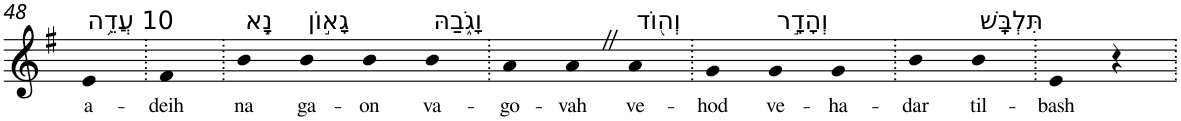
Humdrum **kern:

**kern	**text
*part1	*part1
*staff1	*staff1
*I"Piano	*
*I'Pno	*
!!LO:PB:g=z
*clefG2	*
*k[f#]	*
*G:	*
=48	=48
!LO:TX:a:t=10 עֲדֵ֥ה	!
!	!LO:LY:b
4e	a-
=49.	=49.
!	!LO:LY:b
4f#	-deih
=50.	=50.
!LO:TX:a:t=נָ֣א	!
!	!LO:LY:b
4b	na
!LO:TX:a:t=גָא֣וֹן	!
!	!LO:LY:b
4b	ga-
!	!LO:LY:b
4b	-on
!LO:TX:a:t=וָגֹ֑בַהּ	!
!	!LO:LY:b
4b	va-
=51.	=51.
!	!LO:LY:b
4a	-go-
!	!LO:LY:b
4aZ	-vah
!LO:TX:a:t=וְה֖וֹד	!
!	!LO:LY:b
4a	ve-
=52.	=52.
!	!LO:LY:b
4g	-hod
!LO:TX:a:t=וְהָדָ֣ר	!
!	!LO:LY:b
4g	ve-
!	!LO:LY:b
4g	-ha-
=53.	=53.
!	!LO:LY:b
4b	-dar
!LO:TX:a:t=תִּלְבָּֽשׁ	!
!	!LO:LY:b
4b	til-
=54.	=54.
!	!LO:LY:b
4e	-bash
4r	.
=.	=.
*-	*-
